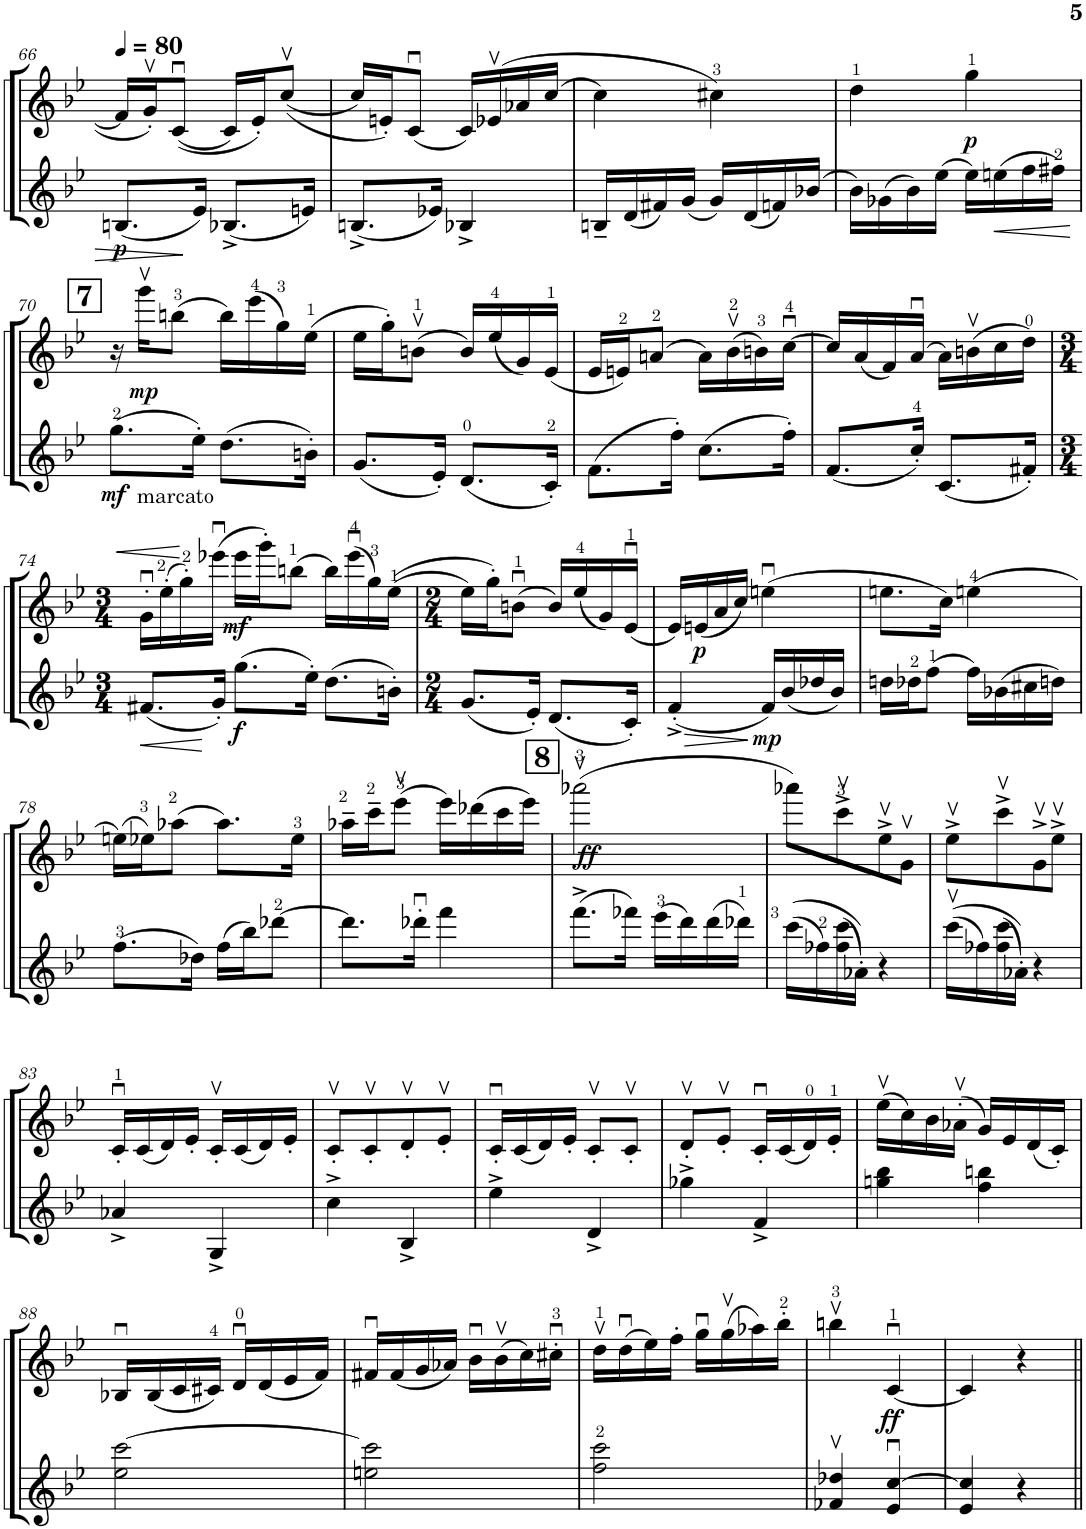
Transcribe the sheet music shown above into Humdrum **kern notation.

**kern	**dynam	**kern	**dynam
*part2	*part2	*part1	*part1
*staff2	*staff2	*staff1	*staff1
*I"Violon 2	*	*I"Violon 1	*
*I'Vln	*	*I'Vln	*
!!LO:PB:g=z
*clefG2	*	*clefG2	*
*k[b-e-]	*	*k[b-e-]	*
*M2/4	*	*M2/4	*
*MM80	*	*MM80	*
=66	=66	=66	=66
!	!LO:DY:b	!	!
(8.Bn/L	p	16f/LL]	.
.	.	16gv'/J	.
.	.	((8cu/J	.
16e-/Jk)	.	.	.
(8.B-X^/L	.	16c/LL)	.
.	.	16e-'/J)	.
.	.	((8ccv/J	.
16en/Jk)	.	.	.
=67	=67	=67	=67
(8.Bn^/L	.	16cc/LL)	.
.	.	16en'/J)	.
.	.	(8cu/J	.
16e-X/Jk)	.	.	.
4B-X^/	.	16c/LL)	.
.	.	(16e-Xv/	.
.	.	16a-X/	.
.	.	(16cc/JJ	.
=68	=68	=68	=68
16Bn~/LL	.	4cc\)	.
(16d/	.	.	.
16f#X/)	.	.	.
(16g/JJ	.	.	.
16g/LL)	.	4cc#X\)	.
(16d/	.	.	.
16fn/)	.	.	.
(16b-X/JJ	.	.	.
=69	=69	=69	=69
16b-\LL)	.	4dd\	.
(16g-X\	.	.	.
16b-\)	.	.	.
(16ee-\JJ	.	.	.
!	!	!	!LO:DY:b
16ee-\LL)	.	4gg\	p
!	!LO:HP:b	!	!
(16een\	<	.	.
16ff\	.	.	.
16ff#X\JJ)	.	.	.
.	[	.	.
!!LO:LB:g=z
!!LO:REH:place=s1:a:B:cj:fs=14:t=7
=70	=70	=70	=70
!LO:TX:b:t=marcato	!	!	!
!	!LO:DY:b	!	!
(8.gg\L	mf	16r	.
!	!	!	!LO:DY:b
.	.	16gggv\KL	mp
.	.	(8bbn\J	.
16ee-'\Jk)	.	.	.
(8.dd\L	.	16bb\LL)	.
.	.	(16eee-\	.
.	.	16gg\)	.
16bn'\Jk)	.	(16ee-\JJ	.
=71	=71	=71	=71
(8.g/L	.	16ee-\LL	.
.	.	16gg'\J)	.
.	.	(8bnv\J	.
16e-'/Jk)	.	.	.
(8.d/L	.	16b/LL)	.
.	.	(16ee-/	.
.	.	16g/)	.
16c'/Jk)	.	(16e-/JJ	.
=72	=72	=72	=72
(8.f\L	.	16e-/LL	.
.	.	16en/J)	.
.	.	(8an/J	.
16ff'\Jk)	.	.	.
(8.cc\L	.	16a\LL)	.
.	.	(16b-v\	.
.	.	16bn\)	.
16ff'\Jk)	.	[16ccu\JJ	.
=73	=73	=73	=73
(8.f/L	.	16cc/LL]	.
.	.	(16a/	.
.	.	16f/)	.
16cc'/Jk)	.	(16au/JJ	.
(8.c/L	.	16a\LL)	.
.	.	(16bnv\	.
.	.	16cc\	.
16f#X'/Jk)	.	16dd\JJ)	.
!!LO:LB:g=z
=74	=74	=74	=74
*M3/4	*	*M3/4	*
!	!LO:HP:b	!	!LO:HP:b
(8.f#X/L	<	16gu'\LL	<
.	.	(16ee-'\	.
.	.	16gg'\)	[
16g'/Jk)	[	(16eee-Xu\JJ	.
!	!LO:DY:b	!	!LO:DY:b
(8.gg\L	f	16eee-\LL	mf
.	.	16ggg'\J)	.
.	.	(8bbn\J	.
16ee-'\Jk)	.	.	.
(8.dd\L	.	16bb\LL)	.
.	.	(16eee-u\	.
.	.	16gg\)	.
16bn'\Jk)	.	((16ee-\JJ	.
=75	=75	=75	=75
*M2/4	*	*M2/4	*
(8.g/L	.	16ee-\LL)	.
.	.	16gg'\J)	.
.	.	(8bnu\J	.
16e-'/Jk)	.	.	.
(8.d/L	.	16b/LL)	.
.	.	(16ee-/	.
.	.	16g/)	.
16c'/Jk)	.	(16e-u/JJ	.
=76	=76	=76	=76
!	!LO:HP:b	!	!
(4f'^/	>	16e-/LL)	.
!	!	!	!LO:DY:b
.	.	(16en/	p
.	.	16a/	.
.	.	16cc/JJ)	.
!	!LO:DY:n=1:b	!	!
16f/LL)	] mp	(4eenu\	.
(16b-/	.	.	.
16dd-X/	.	.	.
16b-/JJ)	.	.	.
=77	=77	=77	=77
16ddn\LL	.	8.een\L	.
16dd-X\J	.	.	.
(8ff\J	.	.	.
.	.	16cc\Jk)	.
16ff\LL)	.	(4een\	.
(16b-X\	.	.	.
16cc#X\	.	.	.
16ddn\JJ)	.	.	.
!!LO:LB:g=z
=78	=78	=78	=78
(8.ff\L	.	(16een\LL)	.
.	.	16ee-X\J)	.
.	.	(8aa-X\J	.
16dd-X\Jk)	.	.	.
(16ff\LL	.	8.aa-\L)	.
16bb-\J)	.	.	.
[8ddd-X\J	.	.	.
.	.	16ee-\Jk	.
=79	=79	=79	=79
8.ddd-\L]	.	16aa-X~\LL	.
.	.	16ccc~\J	.
.	.	(8eee-v\J	.
16ddd-Xu'\Jk	.	.	.
4fff\	.	16eee-\LL)	.
.	.	(16ddd-X\	.
.	.	16ccc\	.
.	.	16eee-\JJ)	.
!!LO:REH:place=s1:a:B:cj:fs=14:t=8
=80	=80	=80	=80
!	!	!	!LO:DY:b
(8.fff^\L	.	(2aaa-Xv\	ff
16fff-X\Jk)	.	.	.
(16eee-\LL	.	.	.
16ddd\)	.	.	.
(16ddd\	.	.	.
16ddd-X\JJ)	.	.	.
=81	=81	=81	=81
((16ccc\LL	.	8aaa-X\L)	.
16ff-X\)	.	.	.
(16ff-\ 16ccc\	.	8cccv^\	.
16a-X'\JJ))	.	.	.
4r	.	8ee-v^\	.
.	.	8gv\J	.
=82	=82	=82	=82
((16cccv\LL	.	8ee-v^\L	.
16ff-X\)	.	.	.
(16ff-\ 16ccc\	.	8cccv^\	.
16a-X'\JJ))	.	.	.
4r	.	8gv^\	.
.	.	8ee-v^\J	.
!!LO:LB:g=z
=83	=83	=83	=83
4a-X^/	.	16cu'/LL	.
.	.	(16c/	.
.	.	16d/)	.
.	.	16e-'/JJ	.
4G^/	.	16cv'/LL	.
.	.	(16c/	.
.	.	16d/)	.
.	.	16e-'/JJ	.
=84	=84	=84	=84
4cc^\	.	8cv'/L	.
.	.	8cv'/	.
4B-^/	.	8dv'/	.
.	.	8e-v'/J	.
=85	=85	=85	=85
4ee-^\	.	16cu'/LL	.
.	.	(16c/	.
.	.	16d/)	.
.	.	16e-'/JJ	.
4d^/	.	8cv'/L	.
.	.	8cv'/J	.
=86	=86	=86	=86
4gg-X^\	.	8dv'/L	.
.	.	8e-v'/J	.
4f^/	.	16cu'/LL	.
.	.	(16c/	.
.	.	16d/)	.
.	.	16e-'/JJ	.
=87	=87	=87	=87
4ggn\ 4bb-\	.	(16ee-v\LL	.
.	.	16cc\)	.
.	.	16b-\	.
.	.	(16a-Xv'\JJ	.
4ff\ 4bbn\	.	16g/LL)	.
.	.	16e-/	.
.	.	(16d/	.
.	.	16c'/JJ)	.
!!LO:LB:g=z
=88	=88	=88	=88
2ee-\ [2ccc\	.	16B-Xu/LL	.
.	.	(16B-/	.
.	.	16c/	.
.	.	16c#X/JJ)	.
.	.	16du/LL	.
.	.	(16d/	.
.	.	16e-/	.
.	.	16f/JJ)	.
=89	=89	=89	=89
2een\ 2ccc\]	.	16f#Xu/LL	.
.	.	(16f#/	.
.	.	16g/	.
.	.	16a-X/JJ)	.
.	.	16b-u\LL	.
.	.	(16b-v\	.
.	.	16cc\)	.
.	.	16cc#Xu'\JJ	.
=90	=90	=90	=90
2ff\ 2ccc\	.	16ddv\LL	.
.	.	(16ddu\	.
.	.	16ee-\)	.
.	.	16ff'\JJ	.
.	.	16ggu\LL	.
.	.	(16ggv\	.
.	.	16aa-X\)	.
.	.	16bb-'\JJ	.
=91	=91	=91	=91
4f-X/v 4dd-X/v	.	4bbnv\	.
!	!	!	!LO:DY:b
4e-/u [4cc/u	.	[4cu/	ff
=92	=92	=92	=92
4e-/ 4cc/]	.	4c/]	.
4r	.	4r	.
=||	=||	=||	=||
*-	*-	*-	*-
